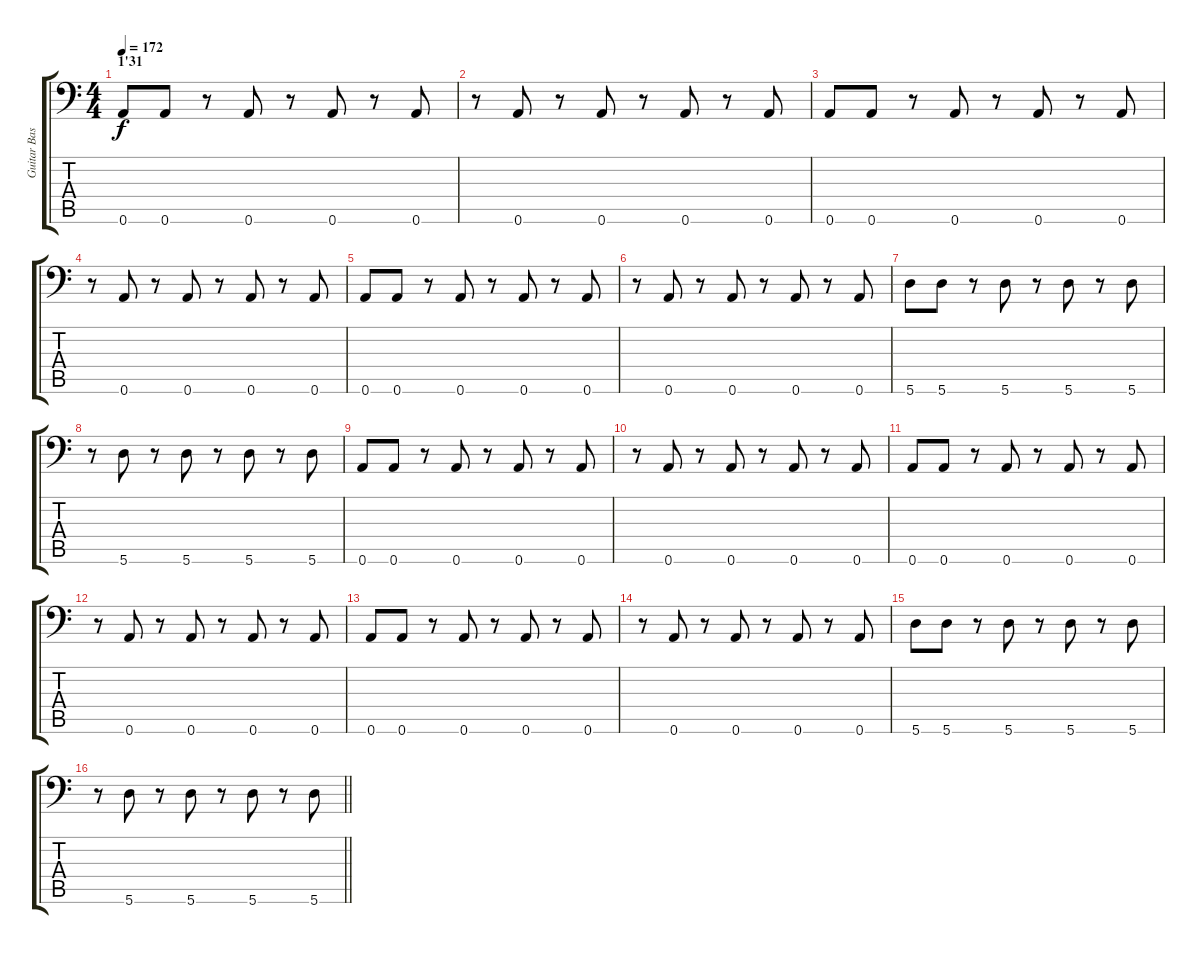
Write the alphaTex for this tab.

\track ("Guitar Bass" "Guitar Bas") {instrument electricbassfinger}
\staff {score tabs}
\tuning (B3 Gb3 D3 A2 E2 A1) {hide}
\ts (4 4)
\section ("" "1'31")
\tempo 172
\clef f4
\ks c
0.6.8{dy f} 0.6.8 r.8 0.6.8 r.8 0.6.8 r.8 0.6.8 |
r.8 0.6.8 r.8 0.6.8 r.8 0.6.8 r.8 0.6.8 |
0.6.8 0.6.8 r.8 0.6.8 r.8 0.6.8 r.8 0.6.8 |
r.8 0.6.8 r.8 0.6.8 r.8 0.6.8 r.8 0.6.8 |
0.6.8 0.6.8 r.8 0.6.8 r.8 0.6.8 r.8 0.6.8 |
r.8 0.6.8 r.8 0.6.8 r.8 0.6.8 r.8 0.6.8 |
5.6.8 5.6.8 r.8 5.6.8 r.8 5.6.8 r.8 5.6.8 |
r.8 5.6.8 r.8 5.6.8 r.8 5.6.8 r.8 5.6.8 |
0.6.8 0.6.8 r.8 0.6.8 r.8 0.6.8 r.8 0.6.8 |
r.8 0.6.8 r.8 0.6.8 r.8 0.6.8 r.8 0.6.8 |
0.6.8 0.6.8 r.8 0.6.8 r.8 0.6.8 r.8 0.6.8 |
r.8 0.6.8 r.8 0.6.8 r.8 0.6.8 r.8 0.6.8 |
0.6.8 0.6.8 r.8 0.6.8 r.8 0.6.8 r.8 0.6.8 |
r.8 0.6.8 r.8 0.6.8 r.8 0.6.8 r.8 0.6.8 |
5.6.8 5.6.8 r.8 5.6.8 r.8 5.6.8 r.8 5.6.8 |
\barLineRight lightlight
r.8 5.6.8 r.8 5.6.8 r.8 5.6.8 r.8 5.6.8
